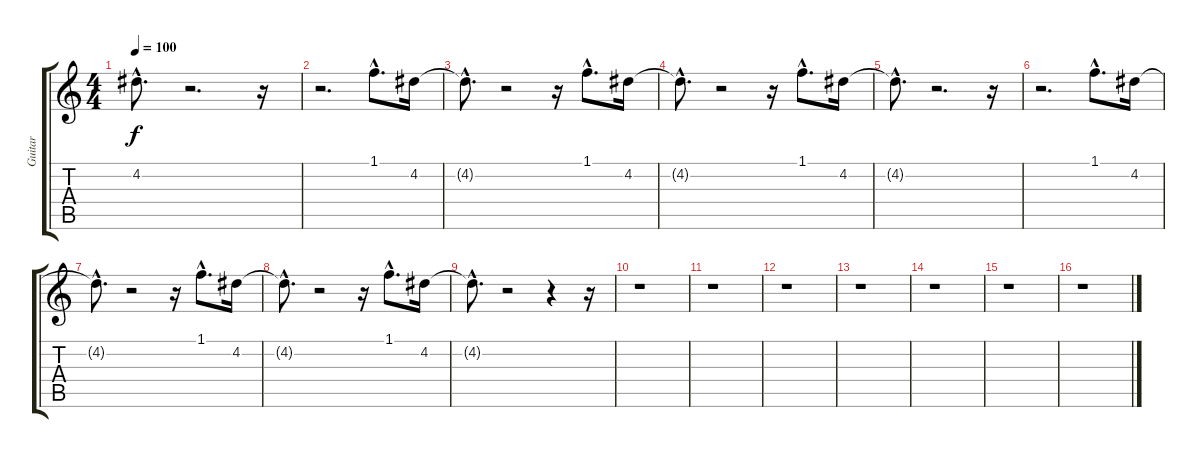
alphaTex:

\track ("Guitar" "Guitar") {instrument distortionguitar}
\staff {score tabs}
\tuning (E4 B3 G3 D3 A2 E2) {hide}
\ts (4 4)
\tempo 100
\clef g2
\ks c
4.2{hac t}.8{d dy f} r.2{d} r.16 |
r.2{d} 1.1{hac}.8{d} 4.2.16 |
4.2{hac t}.8{d} r.2 r.16 1.1{hac}.8{d} 4.2.16 |
4.2{hac t}.8{d} r.2 r.16 1.1{hac}.8{d} 4.2.16 |
4.2{hac t}.8{d} r.2{d} r.16 |
r.2{d} 1.1{hac}.8{d} 4.2.16 |
4.2{hac t}.8{d} r.2 r.16 1.1{hac}.8{d} 4.2.16 |
4.2{hac t}.8{d} r.2 r.16 1.1{hac}.8{d} 4.2.16 |
4.2{hac t}.8{d} r.2 r.4 r.16 |
r.1 |
r.1 |
r.1 |
r.1 |
r.1 |
r.1 |
r.1
